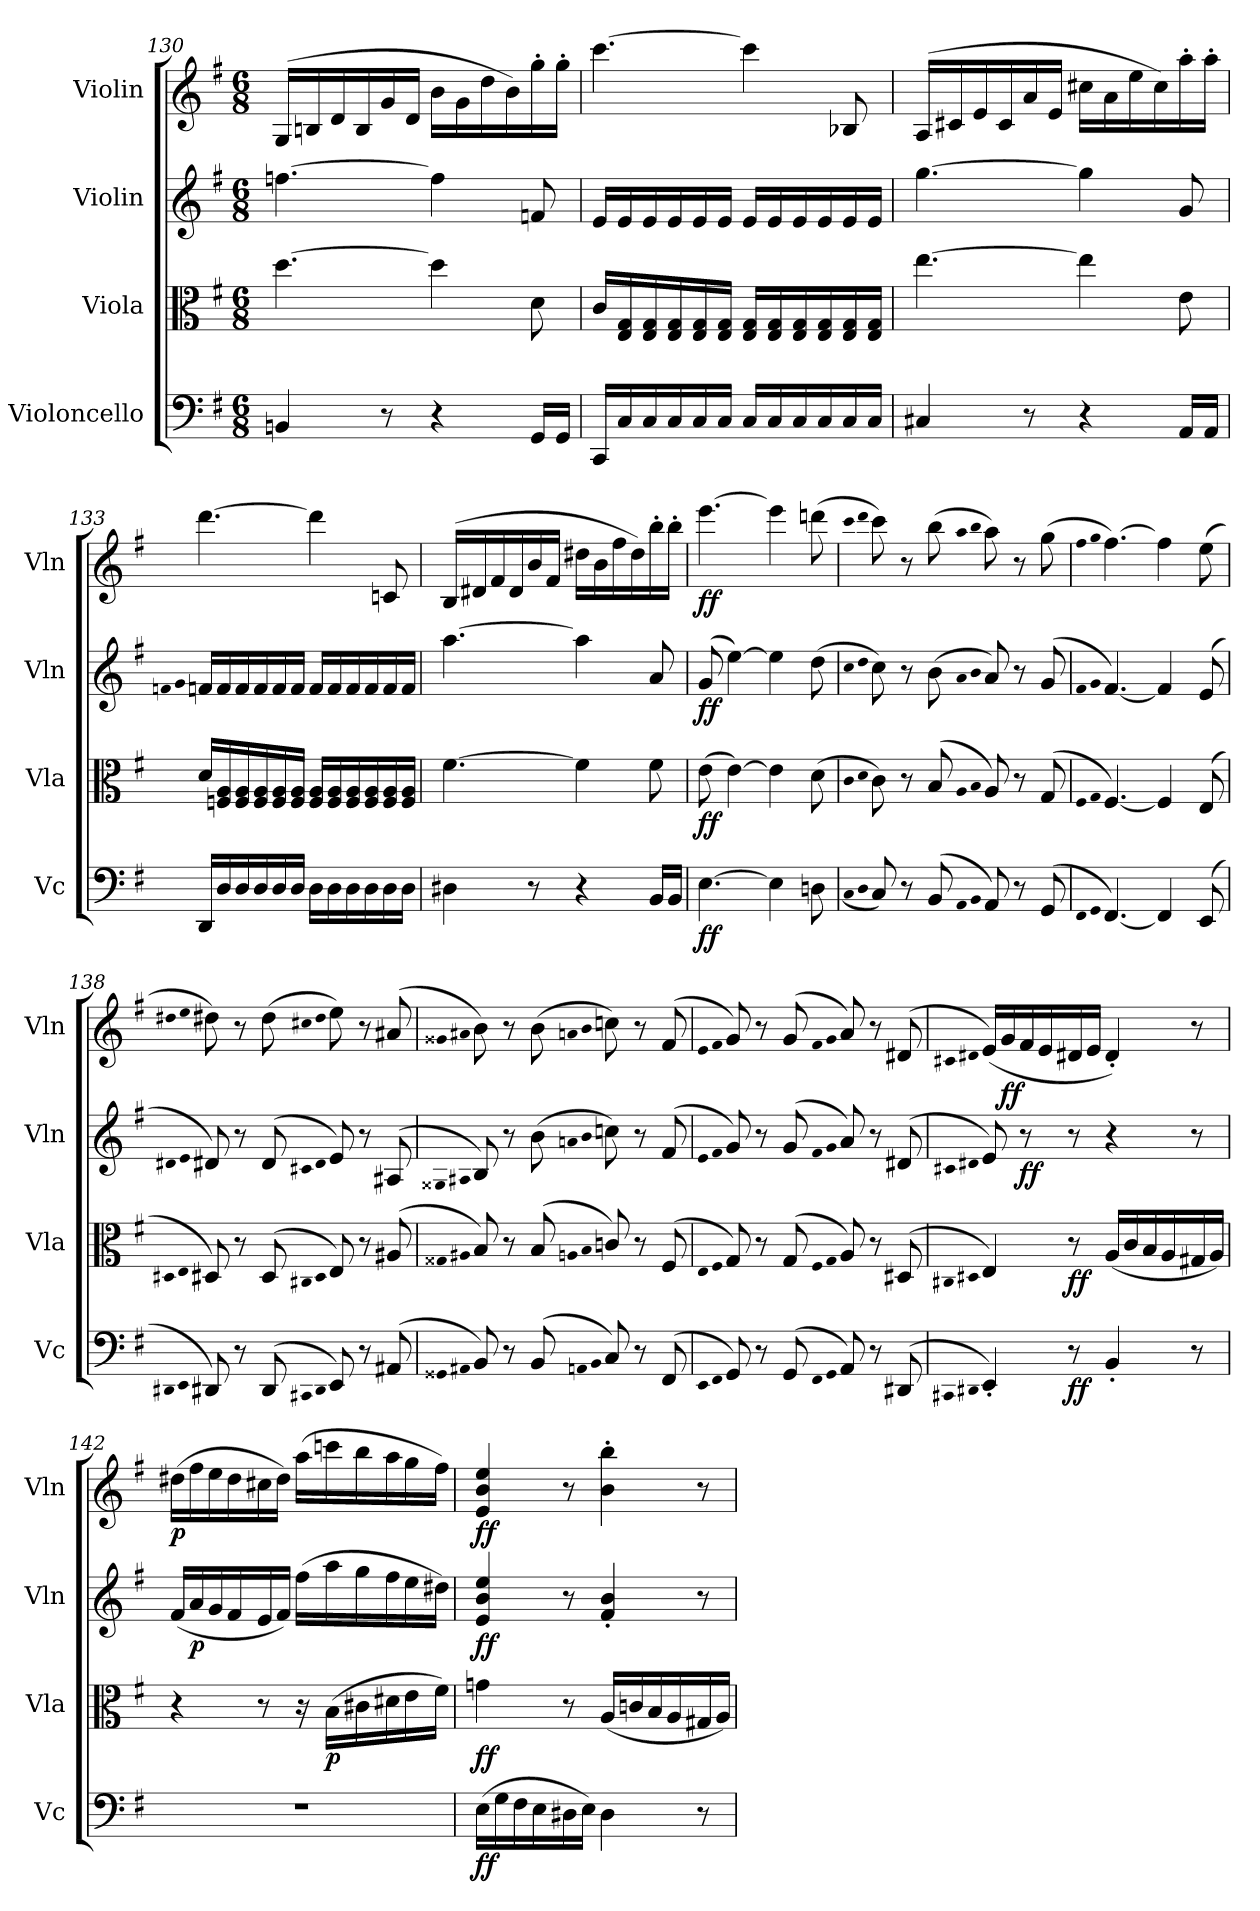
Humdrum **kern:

**kern	**dynam	**kern	**dynam	**kern	**dynam	**kern	**dynam
*part4	*part4	*part3	*part3	*part2	*part2	*part1	*part1
*staff4	*staff4	*staff3	*staff3	*staff2	*staff2	*staff1	*staff1
*I"Violoncello	*	*I"Viola	*	*I"Violin	*	*I"Violin	*
*I'Vc	*	*I'Vla	*	*I'Vln	*	*I'Vln	*
*clefF4	*	*clefC3	*	*clefG2	*	*clefG2	*
*k[f#]	*	*k[f#]	*	*k[f#]	*	*k[f#]	*
*e:	*	*e:	*	*e:	*	*e:	*
*M6/8	*	*M6/8	*	*M6/8	*	*M6/8	*
=130	=130	=130	=130	=130	=130	=130	=130
4BBn/	.	[4.dd\	.	[4.ffn\	.	(16G/LL	.
.	.	.	.	.	.	16Bn/	.
.	.	.	.	.	.	16d/	.
.	.	.	.	.	.	16B/	.
8r	.	.	.	.	.	16g/	.
.	.	.	.	.	.	16d/JJ	.
4r	.	4dd\]	.	4ff\]	.	16b\LL	.
.	.	.	.	.	.	16g\	.
.	.	.	.	.	.	16dd\	.
.	.	.	.	.	.	16b\)	.
16GG/LL	.	8d\	.	8fn/	.	16gg'\	.
16GG/JJ	.	.	.	.	.	16gg'\JJ	.
=131	=131	=131	=131	=131	=131	=131	=131
16CC/LL	.	16c/LL	.	16e/LL	.	[4.ccc\	.
16C/	.	16E/ 16G/	.	16e/	.	.	.
16C/	.	16E/ 16G/	.	16e/	.	.	.
16C/	.	16E/ 16G/	.	16e/	.	.	.
16C/	.	16E/ 16G/	.	16e/	.	.	.
16C/JJ	.	16E/ 16G/JJ	.	16e/JJ	.	.	.
16C/LL	.	16E/ 16G/LL	.	16e/LL	.	4ccc\]	.
16C/	.	16E/ 16G/	.	16e/	.	.	.
16C/	.	16E/ 16G/	.	16e/	.	.	.
16C/	.	16E/ 16G/	.	16e/	.	.	.
16C/	.	16E/ 16G/	.	16e/	.	8B-X/	.
16C/JJ	.	16E/ 16G/JJ	.	16e/JJ	.	.	.
=132	=132	=132	=132	=132	=132	=132	=132
4C#X/	.	[4.ee\	.	[4.gg\	.	(16A/LL	.
.	.	.	.	.	.	16c#X/	.
.	.	.	.	.	.	16e/	.
.	.	.	.	.	.	16c#/	.
8r	.	.	.	.	.	16a/	.
.	.	.	.	.	.	16e/JJ	.
4r	.	4ee\]	.	4gg\]	.	16cc#X\LL	.
.	.	.	.	.	.	16a\	.
.	.	.	.	.	.	16ee\	.
.	.	.	.	.	.	16cc#\)	.
16AA/LL	.	8e\	.	8g/	.	16aa'\	.
16AA/JJ	.	.	.	.	.	16aa'\JJ	.
=133	=133	=133	=133	=133	=133	=133	=133
.	.	.	.	qfn	.	.	.
.	.	.	.	qg	.	.	.
16DD/LL	.	16d/LL	.	16fn/LL	.	[4.ddd\	.
16D/	.	16Fn/ 16A/	.	16f/	.	.	.
16D/	.	16F/ 16A/	.	16f/	.	.	.
16D/	.	16F/ 16A/	.	16f/	.	.	.
16D/	.	16F/ 16A/	.	16f/	.	.	.
16D/JJ	.	16F/ 16A/JJ	.	16f/JJ	.	.	.
16D\LL	.	16F/ 16A/LL	.	16f/LL	.	4ddd\]	.
16D\	.	16F/ 16A/	.	16f/	.	.	.
16D\	.	16F/ 16A/	.	16f/	.	.	.
16D\	.	16F/ 16A/	.	16f/	.	.	.
16D\	.	16F/ 16A/	.	16f/	.	8cn/	.
16D\JJ	.	16F/ 16A/JJ	.	16f/JJ	.	.	.
=134	=134	=134	=134	=134	=134	=134	=134
4D#X\	.	[4.f#\	.	[4.aa\	.	(16B/LL	.
.	.	.	.	.	.	16d#X/	.
.	.	.	.	.	.	16f#/	.
.	.	.	.	.	.	16d#/	.
8r	.	.	.	.	.	16b/	.
.	.	.	.	.	.	16f#/JJ	.
4r	.	4f#\]	.	4aa\]	.	16dd#X\LL	.
.	.	.	.	.	.	16b\	.
.	.	.	.	.	.	16ff#\	.
.	.	.	.	.	.	16dd#\)	.
16BB/LL	.	8f#\	.	8a/	.	16bb'\	.
16BB/JJ	.	.	.	.	.	16bb'\JJ	.
=135	=135	=135	=135	=135	=135	=135	=135
[4.E\	ff	(8e\	ff	(8g/	ff	[4.eee\	ff
.	.	[4e\)	.	[4ee\)	.	.	.
4E\]	.	4e\]	.	4ee\]	.	4eee\]	.
8Dn\	.	(8d\	.	(8dd\	.	(8dddn\	.
=136	=136	=136	=136	=136	=136	=136	=136
(qC	.	qc	.	qcc	.	qccc	.
qD	.	qd	.	qdd	.	qddd	.
8C/)	.	8c\)	.	8cc\)	.	8ccc\)	.
8r	.	8r	.	8r	.	8r	.
(8BB/	.	(8B/	.	(8b\	.	(8bb\	.
qAA	.	qA	.	qa	.	qaa	.
qBB	.	qB	.	qb	.	qbb	.
8AA/)	.	8A/)	.	8a/)	.	8aa\)	.
8r	.	8r	.	8r	.	8r	.
(8GG/	.	(8G/	.	(8g/	.	(8gg\	.
=137	=137	=137	=137	=137	=137	=137	=137
qFF#	.	qF#	.	qf#	.	qff#	.
qGG	.	qG	.	qg	.	qgg	.
[4.FF#/)	.	[4.F#/)	.	[4.f#/)	.	[4.ff#\)	.
4FF#/]	.	4F#/]	.	4f#/]	.	4ff#\]	.
(8EE/	.	(8E/	.	(8e/	.	(8ee\	.
=138	=138	=138	=138	=138	=138	=138	=138
qDD#X	.	qD#X	.	qd#X	.	qdd#X	.
qEE	.	qE	.	qe	.	qee	.
8DD#X/)	.	8D#X/)	.	8d#X/)	.	8dd#X\)	.
8r	.	8r	.	8r	.	8r	.
(8DD#/	.	(8D#/	.	(8d#/	.	(8dd#\	.
qCC#X	.	qC#X	.	qc#X	.	qcc#X	.
qDD#	.	qD#	.	qd#	.	qdd#	.
8EE/)	.	8E/)	.	8e/)	.	8ee\)	.
8r	.	8r	.	8r	.	8r	.
(8AA#X/	.	(8A#X/	.	(8A#X/	.	(8a#X/	.
=139	=139	=139	=139	=139	=139	=139	=139
qGG##X	.	qG##X	.	qG##X	.	qg##X	.
qAA#X	.	qA#X	.	qA#X	.	qa#X	.
8BB/)	.	8B/)	.	8B/)	.	8b\)	.
8r	.	8r	.	8r	.	8r	.
(8BB/	.	(8B/	.	(8b\	.	(8b\	.
qAAn	.	qAn	.	qan	.	qan	.
qBB	.	qB	.	qb	.	qb	.
8C/)	.	8cn/)	.	8ccn\)	.	8ccn\)	.
8r	.	8r	.	8r	.	8r	.
(8FF#/	.	(8F#/	.	(8f#/	.	(8f#/	.
=140	=140	=140	=140	=140	=140	=140	=140
qEE	.	qE	.	qe	.	qe	.
qFF#	.	qF#	.	qf#	.	qf#	.
8GG/)	.	8G/)	.	8g/)	.	8g/)	.
8r	.	8r	.	8r	.	8r	.
(8GG/	.	(8G/	.	(8g/	.	(8g/	.
qFF#	.	qF#	.	qf#	.	qf#	.
qGG	.	qG	.	qg	.	qg	.
8AA/)	.	8A/)	.	8a/)	.	8a/)	.
8r	.	8r	.	8r	.	8r	.
(8DD#X/	.	(8D#X/	.	(8d#X/	.	(8d#X/	.
=141	=141	=141	=141	=141	=141	=141	=141
qCC#X	.	qC#X	.	qc#X	.	qc#X	.
qDD#X	.	qD#X	.	qd#X	.	qd#X	.
4EE'/)	.	4E/)	.	8e/)	.	(16e/LL)	.
.	.	.	.	.	.	16g/	ff
.	.	.	.	8r	ff	16f#/	.
.	.	.	.	.	.	16e/	.
8r	ff	8r	ff	8r	.	16d#X/	.
.	.	.	.	.	.	16e/JJ	.
4BB'/	.	(16A/LL	.	4r	.	4d#'/)	.
.	.	16c/	.	.	.	.	.
.	.	16B/	.	.	.	.	.
.	.	16A/	.	.	.	.	.
8r	.	16G#X/	.	8r	.	8r	.
.	.	16A/JJ)	.	.	.	.	.
=142	=142	=142	=142	=142	=142	=142	=142
2.r	.	4r	.	(16f#/LL	.	(16dd#X\LL	p
.	.	.	.	16a/	p	16ff#\	.
.	.	.	.	16g/	.	16ee\	.
.	.	.	.	16f#/	.	16dd#\	.
.	.	8r	.	16e/	.	16cc#X\	.
.	.	.	.	16f#/JJ)	.	16dd#\JJ)	.
.	.	16r	.	(16ff#\LL	.	(16aa\LL	.
.	.	(16B\LL	p	16aa\	.	16cccn\	.
.	.	16c#X\	.	16gg\	.	16bb\	.
.	.	16d#X\	.	16ff#\	.	16aa\	.
.	.	16e\	.	16ee\	.	16gg\	.
.	.	16f#\JJ)	.	16dd#X\JJ)	.	16ff#\JJ)	.
=143	=143	=143	=143	=143	=143	=143	=143
(16E\LL	ff	4gn\	ff	4e/ 4b/ 4ee/	ff	4e/ 4b/ 4ee/	ff
16G\	.	.	.	.	.	.	.
16F#\	.	.	.	.	.	.	.
16E\	.	.	.	.	.	.	.
16D#X\	.	8r	.	8r	.	8r	.
16E\JJ)	.	.	.	.	.	.	.
4D#\	.	(16A/LL	.	4f#'/ 4b'/	.	4b'\ 4bb'\	.
.	.	16cn/	.	.	.	.	.
.	.	16B/	.	.	.	.	.
.	.	16A/	.	.	.	.	.
8r	.	16G#X/	.	8r	.	8r	.
.	.	16A/JJ)	.	.	.	.	.
=	=	=	=	=	=	=	=
*-	*-	*-	*-	*-	*-	*-	*-
